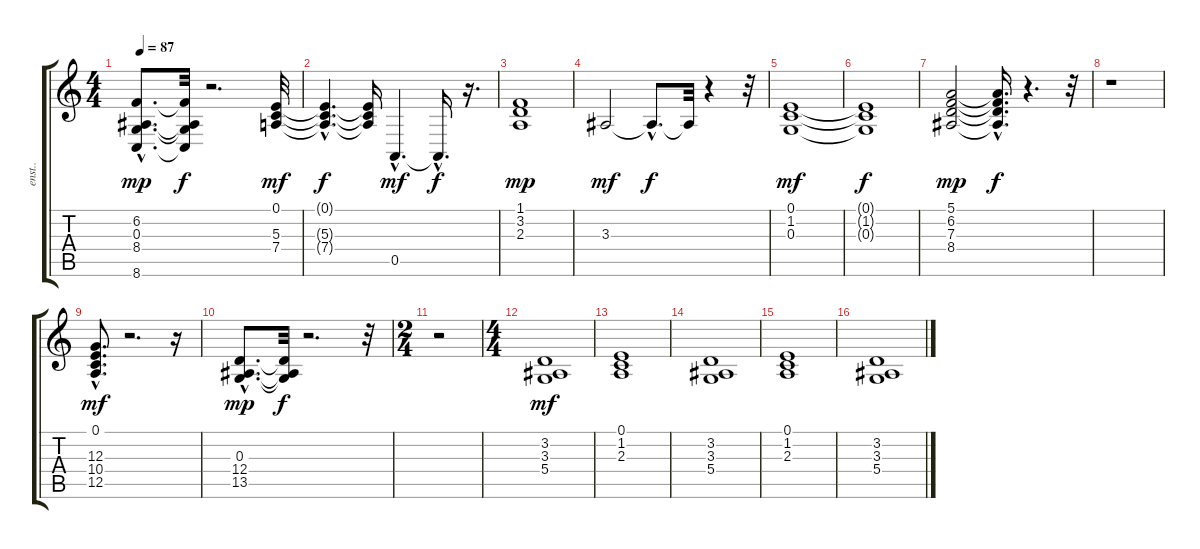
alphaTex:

\track ("enst.." "enst..") {instrument pad8sweep}
\staff {score tabs}
\tuning (E4 B3 G3 D3 A2 E2) {hide}
\ts (4 4)
\tempo 87
\clef g2
\ks c
(6.2{hac} 0.3{hac} 8.4{hac} 8.6{hac}).8{d dy mp} (6.2{t} 0.3{t} 8.4{t} 8.6{t}).32{dy f} r.2{d} (0.1 5.3 7.4).32{dy mf} |
(0.1{hac t} 5.3{hac t} 7.4{hac t}).4{d dy f} (0.1{t} 5.3{t} 7.4{t}).16 0.5{hac}.4{d dy mf} 0.5{hac t}.16{d dy f} r.16{d} |
(1.1 3.2 2.3).1{dy mp} |
3.3.2{dy mf} 3.3{hac t}.8{d dy f} 3.3{t}.32 r.4 r.32 |
(0.1 1.2 0.3).1{dy mf} |
(0.1{t} 1.2{t} 0.3{t}).1{dy f} |
(5.1 6.2 7.3 8.4).2{dy mp} (5.1{hac t} 6.2{hac t} 7.3{hac t} 8.4{hac t}).16{d dy f} r.4{d} r.32 |
r.1 |
(0.1 12.3 10.4 12.5{hac}).8{d dy mf} r.2{d} r.16 |
(0.3{hac} 12.4{hac} 13.5{hac}).8{d dy mp} (0.3{t} 12.4{t} 13.5{t}).32{dy f} r.2{d} r.32 |
\ts (2 4)
r.2 |
\ts (4 4)
(3.2 3.3 5.4).1{dy mf} |
(0.1 1.2 2.3).1 |
(3.2 3.3 5.4).1 |
(0.1 1.2 2.3).1 |
(3.2 3.3 5.4).1
